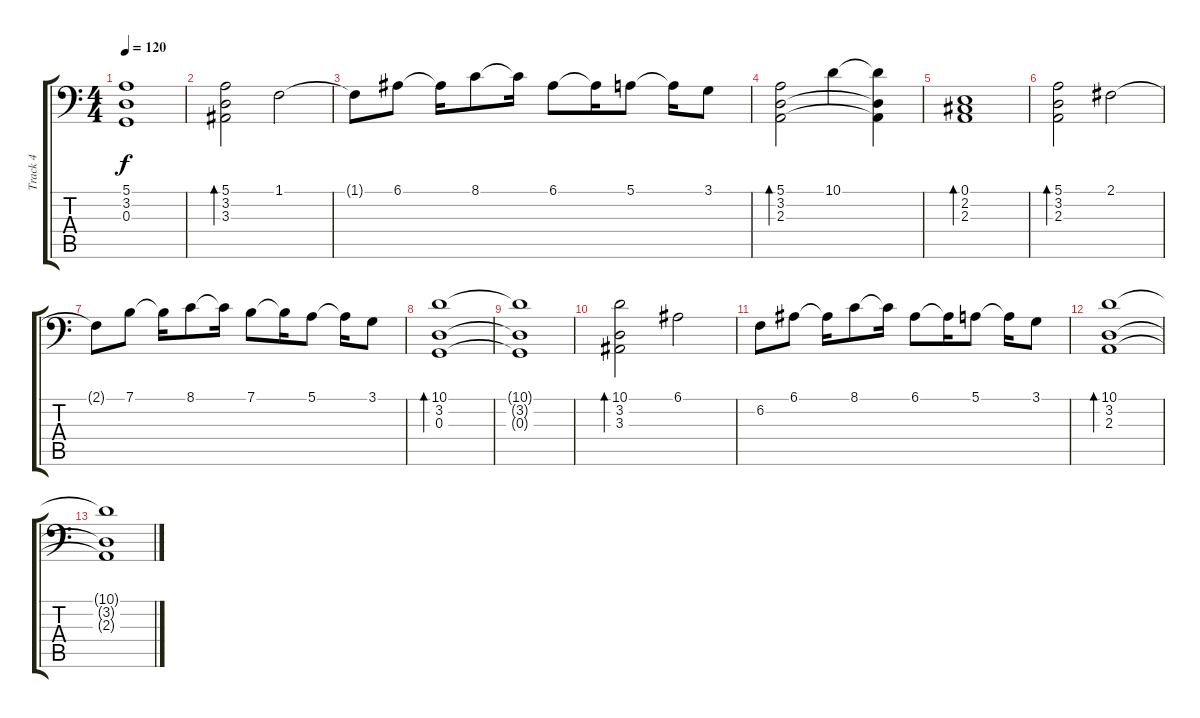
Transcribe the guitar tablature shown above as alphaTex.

\track ("Track 4" "Track 4") {instrument brightacousticpiano}
\staff {score tabs}
\tuning (E3 B2 G2 D2 A1 E1) {hide}
\ts (4 4)
\tempo 120
\clef f4
\ks c
(5.1{t} 3.2{t} 0.3{t}).1{dy f} |
(5.1 3.2 3.3).2{bd 480} 1.1.2 |
1.1{t}.8 6.1.8 6.1{t}.16 8.1.8 8.1{t}.16 6.1.8 6.1{t}.16 5.1.8 5.1{t}.16 3.1.8 |
(5.1 3.2 2.3).2{bd 480} 10.1.4 (10.1{t} 3.2{t} 2.3{t}).4 |
(0.1 2.2 2.3).1{bd 480} |
(5.1 3.2 2.3).2{bd 480} 2.1.2 |
2.1{t}.8 7.1.8 7.1{t}.16 8.1.8 8.1{t}.16 7.1.8 7.1{t}.16 5.1.8 5.1{t}.16 3.1.8 |
(10.1 3.2 0.3).1{bd 480} |
(10.1{t} 3.2{t} 0.3{t}).1 |
(10.1 3.2 3.3).2{bd 480} 6.1.2 |
6.2.8 6.1.8 6.1{t}.16 8.1.8 8.1{t}.16 6.1.8 6.1{t}.16 5.1.8 5.1{t}.16 3.1.8 |
(10.1 3.2 2.3).1{bd 480} |
(10.1{t} 3.2{t} 2.3{t}).1
